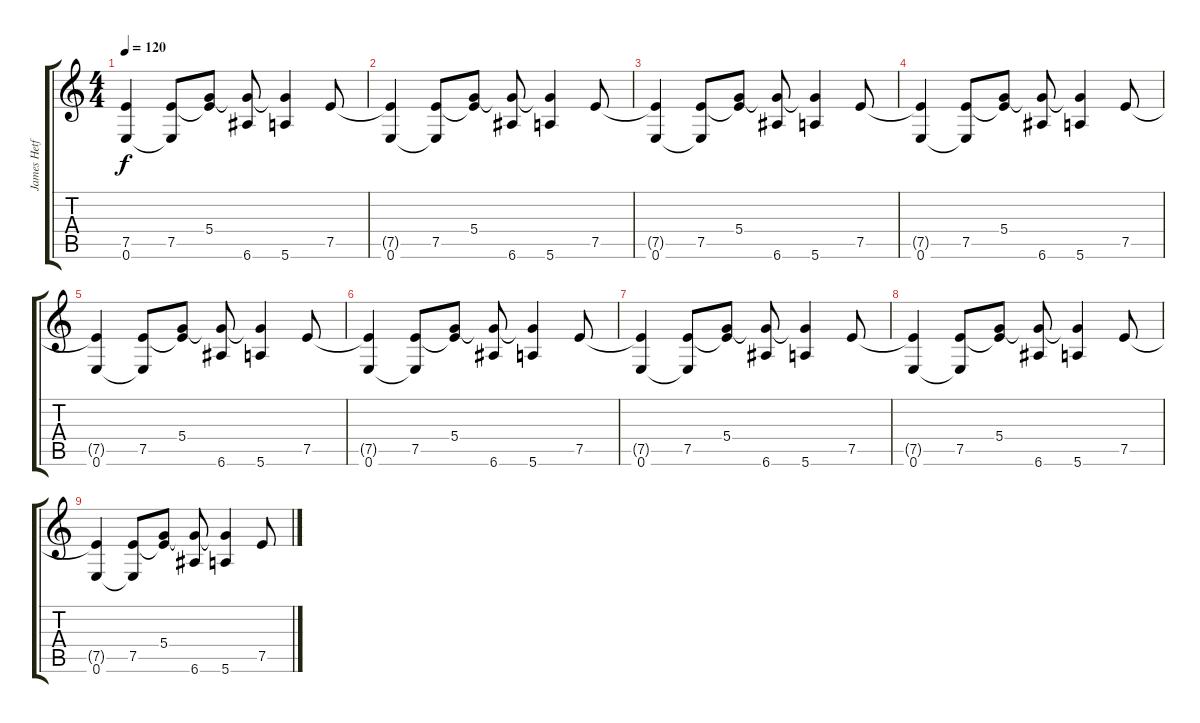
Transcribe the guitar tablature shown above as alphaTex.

\track ("James Hetfield" "James Hetf") {instrument distortionguitar}
\staff {score tabs}
\tuning (E4 B3 G3 D3 A2 E2) {hide}
\ts (4 4)
\tempo 120
\clef g2
\ks c
(7.5{t} 0.6).4{dy f volume 4} (7.5 0.6{t}).8 (5.4 7.5{t}).8 (5.4{t} 6.6).8 (5.4{t} 5.6).4 7.5.8 |
(7.5{t} 0.6).4 (7.5 0.6{t}).8 (5.4 7.5{t}).8 (5.4{t} 6.6).8 (5.4{t} 5.6).4 7.5.8 |
(7.5{t} 0.6).4 (7.5 0.6{t}).8 (5.4 7.5{t}).8 (5.4{t} 6.6).8 (5.4{t} 5.6).4 7.5.8 |
(7.5{t} 0.6).4 (7.5 0.6{t}).8 (5.4 7.5{t}).8 (5.4{t} 6.6).8 (5.4{t} 5.6).4 7.5.8 |
(7.5{t} 0.6).4 (7.5 0.6{t}).8 (5.4 7.5{t}).8 (5.4{t} 6.6).8 (5.4{t} 5.6).4 7.5.8 |
(7.5{t} 0.6).4 (7.5 0.6{t}).8 (5.4 7.5{t}).8 (5.4{t} 6.6).8 (5.4{t} 5.6).4 7.5.8 |
(7.5{t} 0.6).4 (7.5 0.6{t}).8 (5.4 7.5{t}).8 (5.4{t} 6.6).8 (5.4{t} 5.6).4 7.5.8 |
(7.5{t} 0.6).4{volume 1} (7.5 0.6{t}).8 (5.4 7.5{t}).8 (5.4{t} 6.6).8 (5.4{t} 5.6).4 7.5.8 |
(7.5{t} 0.6).4 (7.5 0.6{t}).8 (5.4 7.5{t}).8 (5.4{t} 6.6).8 (5.4{t} 5.6).4 7.5.8
